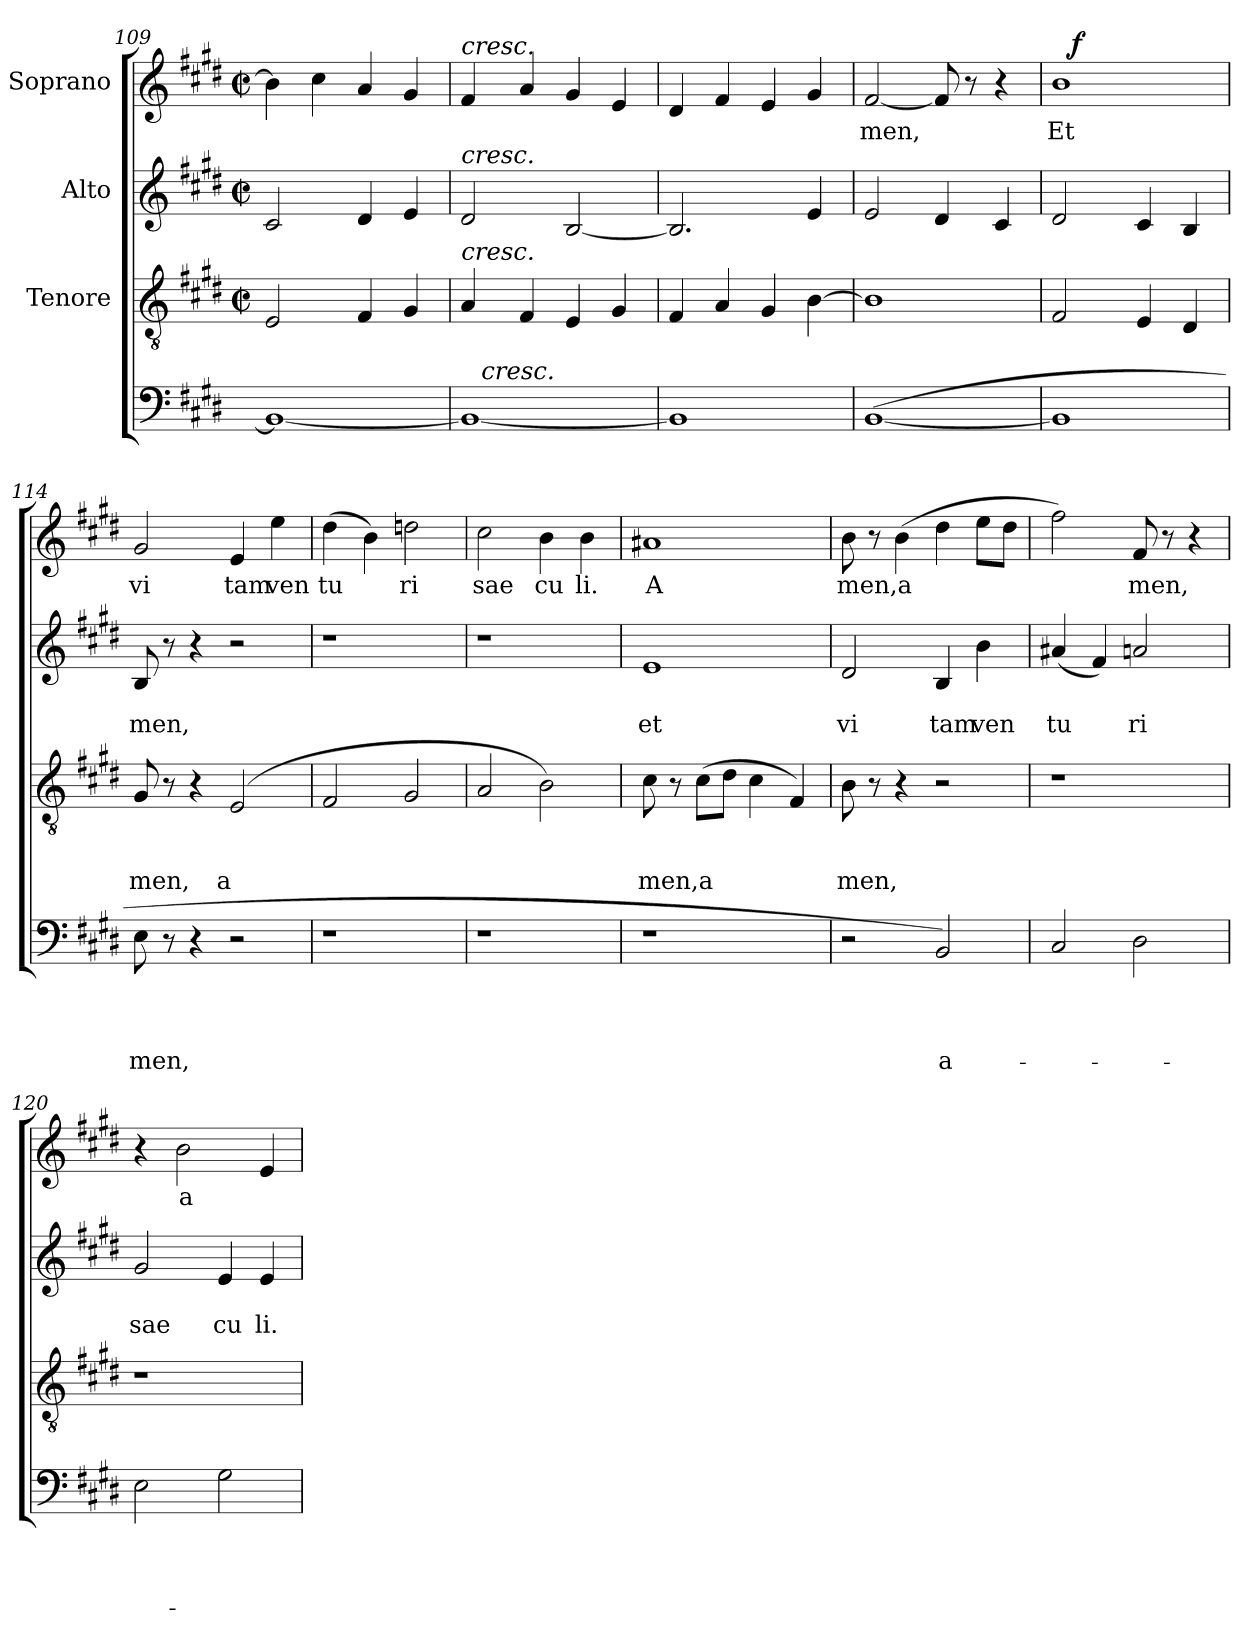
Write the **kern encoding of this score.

**kern	**text	**text	**text	**text	**kern	**text	**text	**text	**kern	**text	**text	**kern	**text	**dynam
*part4	*part4	*part4	*part4	*part4	*part3	*part3	*part3	*part3	*part2	*part2	*part2	*part1	*part1	*part1
*staff4	*staff4	*staff4	*staff4	*staff4	*staff3	*staff3	*staff3	*staff3	*staff2	*staff2	*staff2	*staff1	*staff1	*staff1
*	*	*	*	*	*I"Tenore	*	*	*	*I"Alto	*	*	*I"Soprano	*	*
*clefF4	*	*	*	*	*clefGv2	*	*	*	*clefG2	*	*	*clefG2	*	*
*k[f#c#g#d#]	*	*	*	*	*k[f#c#g#d#]	*	*	*	*k[f#c#g#d#]	*	*	*k[f#c#g#d#]	*	*
*E:	*	*	*	*	*E:	*	*	*	*E:	*	*	*E:	*	*
*	*	*	*	*	*M2/2	*	*	*	*M2/2	*	*	*M2/2	*	*
*	*	*	*	*	*met(c|)	*	*	*	*met(c|)	*	*	*met(c|)	*	*
=109	=109	=109	=109	=109	=109	=109	=109	=109	=109	=109	=109	=109	=109	=109
1BB_	.	.	.	.	2E/	.	.	.	2c#/	.	.	4b\]	.	.
.	.	.	.	.	.	.	.	.	.	.	.	4cc#\	.	.
.	.	.	.	.	4F#/	.	.	.	4d#/	.	.	4a/	.	.
.	.	.	.	.	4G#/	.	.	.	4e/	.	.	4g#/	.	.
=110	=110	=110	=110	=110	=110	=110	=110	=110	=110	=110	=110	=110	=110	=110
!	!	!	!	!	!	!	!	!	!	!	!	!LO:TX:a:i:t=cresc.	!	!
!	!	!	!	!	!	!	!	!	!LO:TX:a:i:t=cresc.	!	!	!	!	!
!	!	!	!	!	!LO:TX:a:i:t=cresc.	!	!	!	!	!	!	!	!	!
*^	*	*	*	*	*	*	*	*	*	*	*	*	*	*
1BB_	16ryy	.	.	.	.	4A/	.	.	.	2d#/	.	.	4f#/	.	.
!	!LO:TX:a:i:t=cresc.	!	!	!	!	!	!	!	!	!	!	!	!	!	!
.	2...ryy	.	.	.	.	.	.	.	.	.	.	.	.	.	.
.	.	.	.	.	.	4F#/	.	.	.	.	.	.	4a/	.	.
.	.	.	.	.	.	4E/	.	.	.	[<2B/	.	.	4g#/	.	.
.	.	.	.	.	.	4G#/	.	.	.	.	.	.	4e/	.	.
*v	*v	*	*	*	*	*	*	*	*	*	*	*	*	*	*
=111	=111	=111	=111	=111	=111	=111	=111	=111	=111	=111	=111	=111	=111	=111
1BB]	.	.	.	.	4F#/	.	.	.	2.B/]	.	.	4d#/	.	.
.	.	.	.	.	4A/	.	.	.	.	.	.	4f#/	.	.
.	.	.	.	.	4G#/	.	.	.	.	.	.	4e/	.	.
.	.	.	.	.	[<4B\	.	.	.	4e/	.	.	4g#/	.	.
!!LO:LB:g=z
=112	=112	=112	=112	=112	=112	=112	=112	=112	=112	=112	=112	=112	=112	=112
!	!	!	!	!	!	!	!	!	!	!	!	!	!LO:LY:b	!
(<[<1BB	.	.	.	.	1B]	.	.	.	2e/	.	.	[<2f#/	men,	.
.	.	.	.	.	.	.	.	.	4d#/	.	.	8f#/]	.	.
.	.	.	.	.	.	.	.	.	.	.	.	8r	.	.
.	.	.	.	.	.	.	.	.	4c#/	.	.	4r	.	.
=113	=113	=113	=113	=113	=113	=113	=113	=113	=113	=113	=113	=113	=113	=113
!	!	!	!	!	!	!	!	!	!	!	!	!	!LO:LY:b	!
*	*	*	*	*	*	*	*	*	*	*	*	*^	*	*
1BB]	.	.	.	.	2F#/	.	.	.	2d#/	.	.	1b	16ryy	Et	.
!	!	!	!	!	!	!	!	!	!	!	!	!	!	!	!LO:DY:a
.	.	.	.	.	.	.	.	.	.	.	.	.	2...ryy	.	f
.	.	.	.	.	4E/	.	.	.	4c#/	.	.	.	.	.	.
.	.	.	.	.	4D#/	.	.	.	4B/	.	.	.	.	.	.
=114	=114	=114	=114	=114	=114	=114	=114	=114	=114	=114	=114	=114	=114	=114	=114
!	!	!	!	!LO:LY:b	!	!	!	!LO:LY:b	!	!	!LO:LY:b	!	!	!LO:LY:b	!
*	*	*	*	*	*	*	*	*	*	*	*	*v	*v	*	*
8E\	.	.	.	-men,	8G#/	.	.	men,	8B/	.	men,	2g#/	vi	.
8r	.	.	.	.	8r	.	.	.	8r	.	.	.	.	.
4r	.	.	.	.	4r	.	.	.	4r	.	.	.	.	.
!	!	!	!	!	!	!	!	!LO:LY:b	!	!	!	!	!LO:LY:b	!
2r	.	.	.	.	(2E/	.	.	a	2r	.	.	4e/	tam	.
!	!	!	!	!	!	!	!	!	!	!	!	!	!LO:LY:b	!
.	.	.	.	.	.	.	.	.	.	.	.	4ee\	ven	.
=115	=115	=115	=115	=115	=115	=115	=115	=115	=115	=115	=115	=115	=115	=115
!	!	!	!	!	!	!	!	!	!	!	!	!	!LO:LY:b	!
1r	.	.	.	.	2F#/	.	.	.	1r	.	.	(>4dd#\	tu	.
.	.	.	.	.	.	.	.	.	.	.	.	4b\)	.	.
!	!	!	!	!	!	!	!	!	!	!	!	!	!LO:LY:b	!
.	.	.	.	.	2G#/	.	.	.	.	.	.	2ddn\	ri	.
=116	=116	=116	=116	=116	=116	=116	=116	=116	=116	=116	=116	=116	=116	=116
!	!	!	!	!	!	!	!	!	!	!	!	!	!LO:LY:b	!
1r	.	.	.	.	2A/	.	.	.	1r	.	.	2cc#\	sae	.
!	!	!	!	!	!	!	!	!	!	!	!	!	!LO:LY:b	!
.	.	.	.	.	2B\)	.	.	.	.	.	.	4b\	cu	.
!	!	!	!	!	!	!	!	!	!	!	!	!	!LO:LY:b	!
.	.	.	.	.	.	.	.	.	.	.	.	4b\	li.	.
=117	=117	=117	=117	=117	=117	=117	=117	=117	=117	=117	=117	=117	=117	=117
!	!	!	!	!	!	!	!	!LO:LY:b	!	!	!LO:LY:b	!	!LO:LY:b	!
1r	.	.	.	.	8c#\	.	.	men,	1e	.	et	1a#X	A	.
.	.	.	.	.	8r	.	.	.	.	.	.	.	.	.
!	!	!	!	!	!	!	!	!LO:LY:b	!	!	!	!	!	!
.	.	.	.	.	(>8c#\L	.	.	a	.	.	.	.	.	.
.	.	.	.	.	8d#\J	.	.	.	.	.	.	.	.	.
.	.	.	.	.	4c#\	.	.	.	.	.	.	.	.	.
.	.	.	.	.	4F#/)	.	.	.	.	.	.	.	.	.
=118	=118	=118	=118	=118	=118	=118	=118	=118	=118	=118	=118	=118	=118	=118
!	!	!	!	!	!	!	!	!LO:LY:b	!	!	!LO:LY:b	!	!LO:LY:b	!
2r	.	.	.	.	8B\	.	.	men,	2d#/	.	vi	8b\	men,	.
.	.	.	.	.	8r	.	.	.	.	.	.	8r	.	.
!	!	!	!	!	!	!	!	!	!	!	!	!	!LO:LY:b	!
.	.	.	.	.	4r	.	.	.	.	.	.	(>4b\	a	.
!	!	!	!	!LO:LY:b	!	!	!	!	!	!	!LO:LY:b	!	!	!
2BB/)	.	.	.	a-	2r	.	.	.	4B/	.	tam	4dd#\	.	.
!	!	!	!	!	!	!	!	!	!	!	!LO:LY:b	!	!	!
.	.	.	.	.	.	.	.	.	4b\	.	ven	8ee\L	.	.
.	.	.	.	.	.	.	.	.	.	.	.	8dd#\J	.	.
=119	=119	=119	=119	=119	=119	=119	=119	=119	=119	=119	=119	=119	=119	=119
!	!	!	!	!	!	!	!	!	!	!	!LO:LY:b	!	!	!
2C#/	.	.	.	.	1r	.	.	.	(<4a#X/	.	tu	2ff#\)	.	.
.	.	.	.	.	.	.	.	.	4f#/)	.	.	.	.	.
!	!	!	!	!	!	!	!	!	!	!	!LO:LY:b	!	!LO:LY:b	!
2D#\	.	.	.	.	.	.	.	.	2an/	.	ri	8f#/	men,	.
.	.	.	.	.	.	.	.	.	.	.	.	8r	.	.
.	.	.	.	.	.	.	.	.	.	.	.	4r	.	.
!!LO:PB:g=z
=120	=120	=120	=120	=120	=120	=120	=120	=120	=120	=120	=120	=120	=120	=120
!	!	!	!	!	!	!	!	!	!	!	!LO:LY:b	!	!	!
2E\	.	.	.	.	1r	.	.	.	2g#/	.	sae	4r	.	.
!	!	!	!	!	!	!	!	!	!	!	!	!	!LO:LY:b	!
.	.	.	.	.	.	.	.	.	.	.	.	2b\	a	.
!	!	!	!	!	!	!	!	!	!	!	!LO:LY:b	!	!	!
2G#\	.	.	.	.	.	.	.	.	4e/	.	cu	.	.	.
!	!	!	!	!	!	!	!	!	!	!	!LO:LY:b	!	!	!
.	.	.	.	.	.	.	.	.	4e/	.	li.	4e/	.	.
=	=	=	=	=	=	=	=	=	=	=	=	=	=	=
*-	*-	*-	*-	*-	*-	*-	*-	*-	*-	*-	*-	*-	*-	*-
